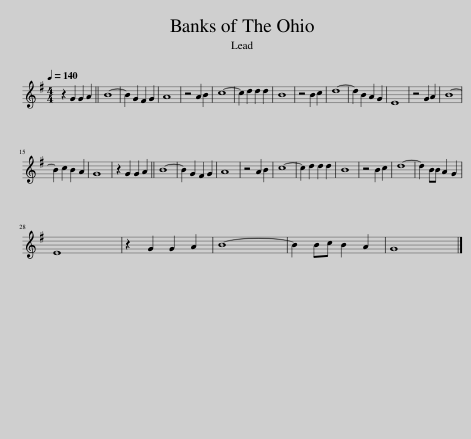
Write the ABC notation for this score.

X:1
L:1/8
Q:1/4=140
M:4/4
I:linebreak $
K:G
V:1 treble
V:1
 z2 G2 G2 A2 || B8- | B2 G2 F2 G2 | A8 | z4 A2 B2 | %5
 c8- | c2 d2 d2 d2 | B8 | z4 B2 c2 | d8- | %10
 d2 B2 A2 G2 | E8 | z4 G2 A2 | B8- |$ B2 c2 B2 A2 | %15
 G8 | z2 G2 G2 A2 || B8- | B2 G2 F2 G2 | A8 | %20
 z4 A2 B2 | c8- | c2 d2 d2 d2 | B8 | z4 B2 c2 | %25
 d8- | d2 BB A2 G2 |$ E8 | z2 G2 G2 A2 | B8- | %30
 B2 Bc B2 A2 | G8 |] %32
